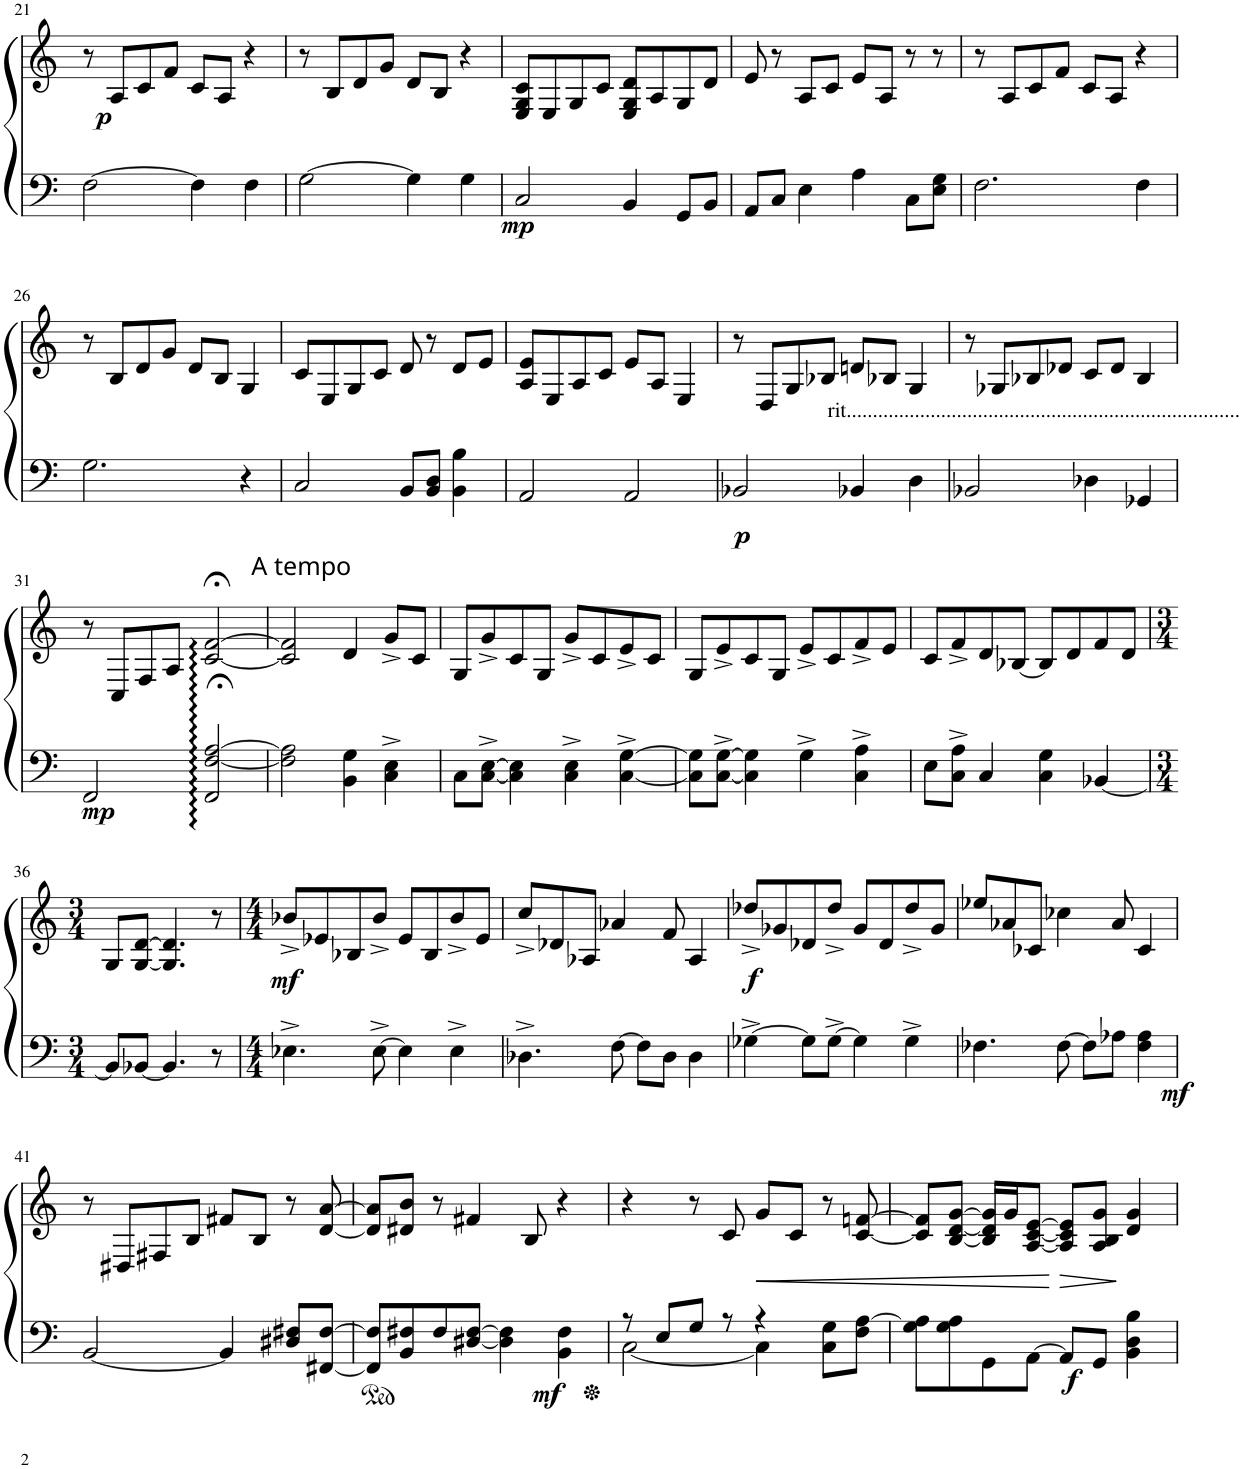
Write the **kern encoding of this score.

**kern	**kern	**dynam
*part1	*part1	*part1
*staff2	*staff1	*staff1/2
*I"Piano	*	*
*I'Pno.	*	*
!!LO:PB:g=z
*clefF4	*clefG2	*
*k[]	*k[]	*
*M4/4	*M4/4	*
=21	=21	=21
!	!	!LO:DY:b
[2F\	8r	p
.	8A/L	.
.	8c/	.
.	8f/J	.
4F\]	8c/L	.
.	8A/J	.
4F\	4r	.
=22	=22	=22
[2G\	8r	.
.	8B/L	.
.	8d/	.
.	8g/J	.
4G\]	8d/L	.
.	8B/J	.
4G\	4r	.
=23	=23	=23
!	!	!LO:DY:b=2
2C/	8E/ 8G/ 8c/L	mp
.	8E/	.
.	8G/	.
.	8c/J	.
4BB/	8E/ 8G/ 8d/L	.
.	8A/	.
8GG/L	8G/	.
8BB/J	8d/J	.
=24	=24	=24
8AA/L	8e/	.
8C/J	8r	.
4E\	8A/L	.
.	8c/J	.
4A\	8e/L	.
.	8A/J	.
8C\L	8r	.
8E\ 8G\J	8r	.
=25	=25	=25
2.F\	8r	.
.	8A/L	.
.	8c/	.
.	8f/J	.
.	8c/L	.
.	8A/J	.
4F\	4r	.
!!LO:LB:g=z
=26	=26	=26
2.G\	8r	.
.	8B/L	.
.	8d/	.
.	8g/J	.
.	8d/L	.
.	8B/J	.
4r	4G/	.
=27	=27	=27
2C/	8c/L	.
.	8E/	.
.	8G/	.
.	8c/J	.
8BB/L	8d/	.
8BB/ 8D/J	8r	.
4BB\ 4B\	8d/L	.
.	8e/J	.
=28	=28	=28
2AA/	8A/ 8e/L	.
.	8E/	.
.	8A/	.
.	8c/J	.
2AA/	8e/L	.
.	8A/J	.
.	4E/	.
=29	=29	=29
!	!	!LO:DY:b=2
2BB-X/	8r	p
.	8D/L	.
.	8G/	.
.	8B-X/J	.
4BB-X/	8dn/L	.
.	8B-X/J	.
4D\	4G/	.
=30	=30	=30
!	!LO:TX:b:t=rit...........................................................................	!
2BB-X/	8r	.
*	*MM98	*
.	8G-X/L	.
*	*MM95	*
.	8B-X/	.
.	8d-X/J	.
4D-X\	8c/L	.
.	8d-/J	.
4GG-X/	4B-/	.
!!LO:LB:g=z
=31	=31	=31
*	*MM90	*
!	!	!LO:DY:b=2
2FF/	8r	mp
.	8C/L	.
.	8F/	.
.	8A/J	.
*	*MM100	*
2FF/;< [2F/;< [2A/;<	[2c/;< [2f/;<	.
=32	=32	=32
!	!LO:TX:a:t=A tempo	!
2F\] 2A\]	2c/] 2f/]	.
4BB\ 4G\	4d/	.
4C\^ 4E\^	8g^/L	.
.	8c/J	.
=33	=33	=33
8C\L	8G/L	.
[8C\^ [8E\^J	8g^/	.
4C\] 4E\]	8c/	.
.	8G/J	.
4C\^ 4E\^	8g^/L	.
.	8c/	.
[4C\^ [4G\^	8e^/	.
.	8c/J	.
=34	=34	=34
8C\] 8G\]L	8G/L	.
[8C\^ [8G\^J	8e^/	.
4C\] 4G\]	8c/	.
.	8G/J	.
4G^\	8e^/L	.
.	8c/	.
4C\^ 4A\^	8f^/	.
.	8e/J	.
=35	=35	=35
8E\L	8c/L	.
8C\^ 8A\^J	8f^/	.
4C/	8d/	.
.	[8B-X/J	.
4C\ 4G\	8B-/L]	.
.	8d/	.
[4BB-X/	8f/	.
.	8d/J	.
!!LO:LB:g=z
=36	=36	=36
*M3/4	*M3/4	*
*^	*	*
8BB-/L]	8ryy	8G/L	.
*v	*v	*	*
[8BB-X/J	[8G/ [8d/J	.
4.BB-/]	4.G/] 4.d/]	.
*^	*	*
8r	8ryy	8r	.
*v	*v	*	*
=37	=37	=37
*M4/4	*M4/4	*
*^	*	*
!	!	!	!LO:DY:b
*v	*v	*	*
4.E-X^\	8b-X^/L	mf
.	8e-X/	.
.	8B-X/	.
[8E-^\	8b-^/J	.
4E-\]	8e-/L	.
.	8B-/	.
4E-^\	8b-^/	.
.	8e-/J	.
=38	=38	=38
4.D-X^\	8cc^/L	.
.	8d-X/	.
.	8A-X/J	.
[8F\	4a-X/	.
8F\L]	.	.
8D-\J	8f/	.
4D-\	4A-/	.
=39	=39	=39
!	!	!LO:DY:b
[4G-X^\	8dd-X^/L	f
.	8g-X/	.
8G-\L]	8d-X/	.
[8G-^\J	8dd-^/J	.
4G-\]	8g-/L	.
.	8d-/	.
4G-^\	8dd-^/	.
.	8g-/J	.
=40	=40	=40
4.F-X\	8ee-X/L	.
.	8a-X/	.
.	8c-X/J	.
[8F-\	4cc-X\	.
8F-\L]	.	.
8A-X\J	8a-/	.
!	!	!LO:DY:b=2
4F-\ 4A-\	4c-/	mf
!!LO:LB:g=z
=41	=41	=41
[2BB/	8r	.
.	8D#X/L	.
.	8F#X/	.
.	8B/J	.
4BB/]	8f#X/L	.
.	8B/J	.
8D#X/ 8F#X/L	8r	.
[8FF#X/ [8F#/J	[8d/ [8a/	.
=42	=42	=42
8FF#/] 8F#/]L	8d/] 8a/]L	.
8BB/ 8F#X/	8d#X/ 8b/J	.
8F#/	8r	.
[8D#X/ [8F#/J	4f#X/	.
4D#\] 4F#\]	.	.
.	8B/	.
!	!	!LO:DY:b=2
4BB\ 4F#\	4r	mf
=43	=43	=43
*^	*	*
8r	[2C\	4r	.
8E/L	.	.	.
8G/J	.	8r	.
8r	.	8c/	.
!	!	!	!LO:HP:b
4r	4C\]	8g/L	<
.	.	8c/J	.
8C\ 8G\L	4ryy	8r	.
8F\ [8A\J	.	[8c/ [8fn/	.
*v	*v	*	*
=44	=44	=44
8G\ 8A\]L	8c/] 8f/]L	.
8G\ 8A\	[8B/ [8d/ [8g/J	.
8GG\	16B/] 16d/] 16g/]LL	.
.	16g/J	.
[8AA\J	[8A/ [8c/ [8e/J	.
!	!	!LO:HP:n=1:b
!	!	!LO:DY:n=1:b=2
8AA/L]	8A/] 8c/] 8e/]L	[ > f
8GG/J	8A/ 8B/ 8g/J	.
4BB\ 4D\ 4B\	4d/ 4g/	]
=	=	=
*-	*-	*-
